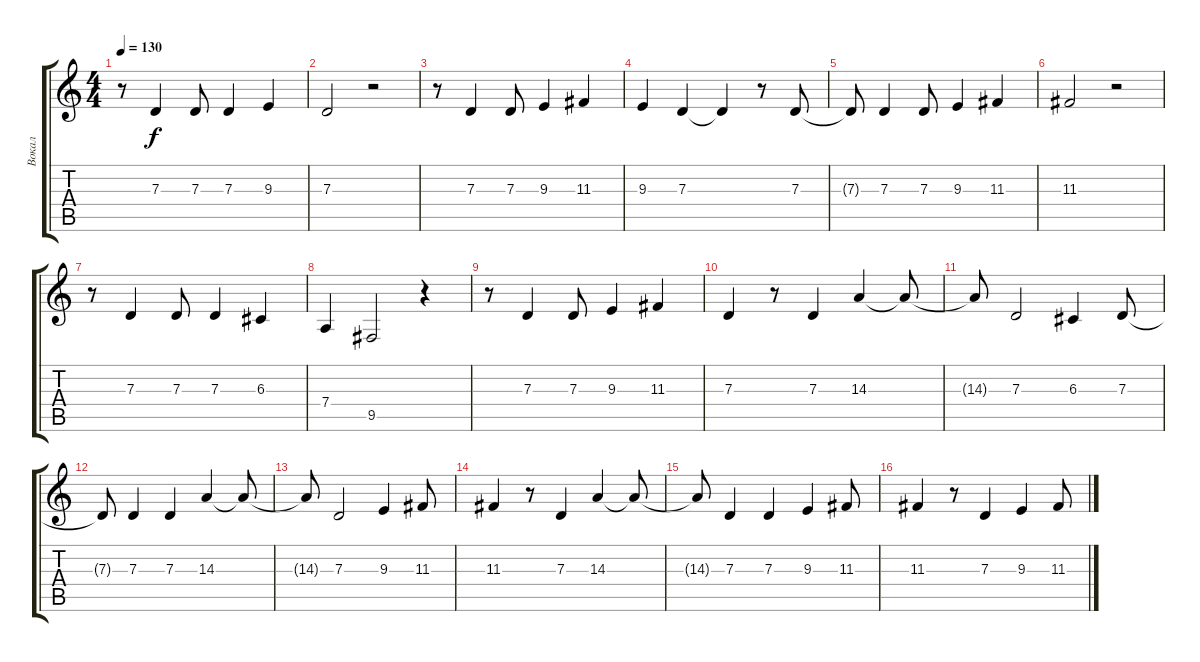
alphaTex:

\track ("Вокал" "Вокал") {instrument baritonesax}
\staff {score tabs}
\tuning (E4 B3 G3 D3 A2 E2) {hide}
\ts (4 4)
\tempo 130
\clef g2
\ks c
r.8{dy f} 7.3.4 7.3.8 7.3.4 9.3.4 |
7.3.2 r.2 |
r.8 7.3.4 7.3.8 9.3.4 11.3.4 |
9.3.4 7.3.4 7.3{t}.4 r.8 7.3.8 |
7.3{t}.8 7.3.4 7.3.8 9.3.4 11.3.4 |
11.3.2 r.2 |
r.8 7.3.4 7.3.8 7.3.4 6.3.4 |
7.4.4 9.5.2 r.4 |
r.8 7.3.4 7.3.8 9.3.4 11.3.4 |
7.3.4 r.8 7.3.4 14.3.4 14.3{t}.8 |
14.3{t}.8 7.3.2 6.3.4 7.3.8 |
7.3{t}.8 7.3.4 7.3.4 14.3.4 14.3{t}.8 |
14.3{t}.8 7.3.2 9.3.4 11.3.8 |
11.3.4 r.8 7.3.4 14.3.4 14.3{t}.8 |
14.3{t}.8 7.3.4 7.3.4 9.3.4 11.3.8 |
11.3.4 r.8 7.3.4 9.3.4 11.3.8
